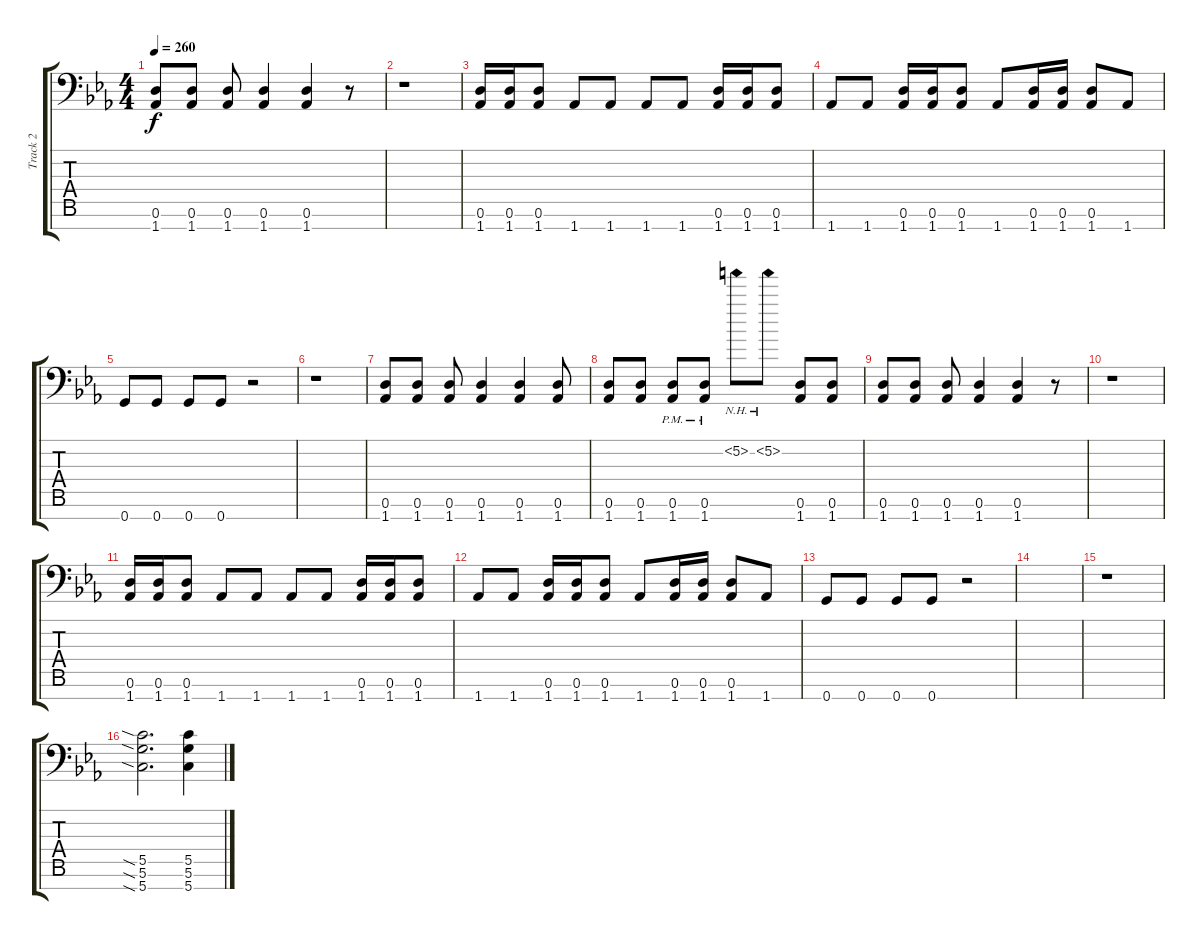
\track ("Track 2" "Track 2") {instrument acousticguitarsteel}
\staff {score tabs}
\tuning (D4 A3 E3 C3 G2 D2 G1) {hide}
\ts (4 4)
\tempo 260
\clef f4
\ks cminor
(0.6 1.7).8{dy f} (0.6 1.7).8 (0.6 1.7).8 (0.6 1.7).4 (0.6 1.7).4 r.8 |
r.1 |
(0.6 1.7).16 (0.6 1.7).16 (0.6 1.7).8 1.7.8 1.7.8 1.7.8 1.7.8 (0.6 1.7).16 (0.6 1.7).16 (0.6 1.7).8 |
1.7.8 1.7.8 (0.6 1.7).16 (0.6 1.7).16 (0.6 1.7).8 1.7.8 (0.6 1.7).16 (0.6 1.7).16 (0.6 1.7).8 1.7.8 |
0.7.8 0.7.8 0.7.8 0.7.8 r.2 |
r.1 |
(0.6 1.7).8 (0.6 1.7).8 (0.6 1.7).8 (0.6 1.7).4 (0.6 1.7).4 (0.6 1.7).8 |
(0.6 1.7).8 (0.6 1.7).8 (0.6 1.7{pm}).8 (0.6 1.7{pm}).8 5.2{nh}.8 5.2{nh}.8 (0.6 1.7).8 (0.6 1.7).8 |
(0.6 1.7).8 (0.6 1.7).8 (0.6 1.7).8 (0.6 1.7).4 (0.6 1.7).4 r.8 |
r.1 |
(0.6 1.7).16 (0.6 1.7).16 (0.6 1.7).8 1.7.8 1.7.8 1.7.8 1.7.8 (0.6 1.7).16 (0.6 1.7).16 (0.6 1.7).8 |
1.7.8 1.7.8 (0.6 1.7).16 (0.6 1.7).16 (0.6 1.7).8 1.7.8 (0.6 1.7).16 (0.6 1.7).16 (0.6 1.7).8 1.7.8 |
0.7.8 0.7.8 0.7.8 0.7.8 r.2 |
|
r.1 |
(5.5{sia} 5.6{sia} 5.7{sia}).2{d} (5.5 5.6 5.7).4
